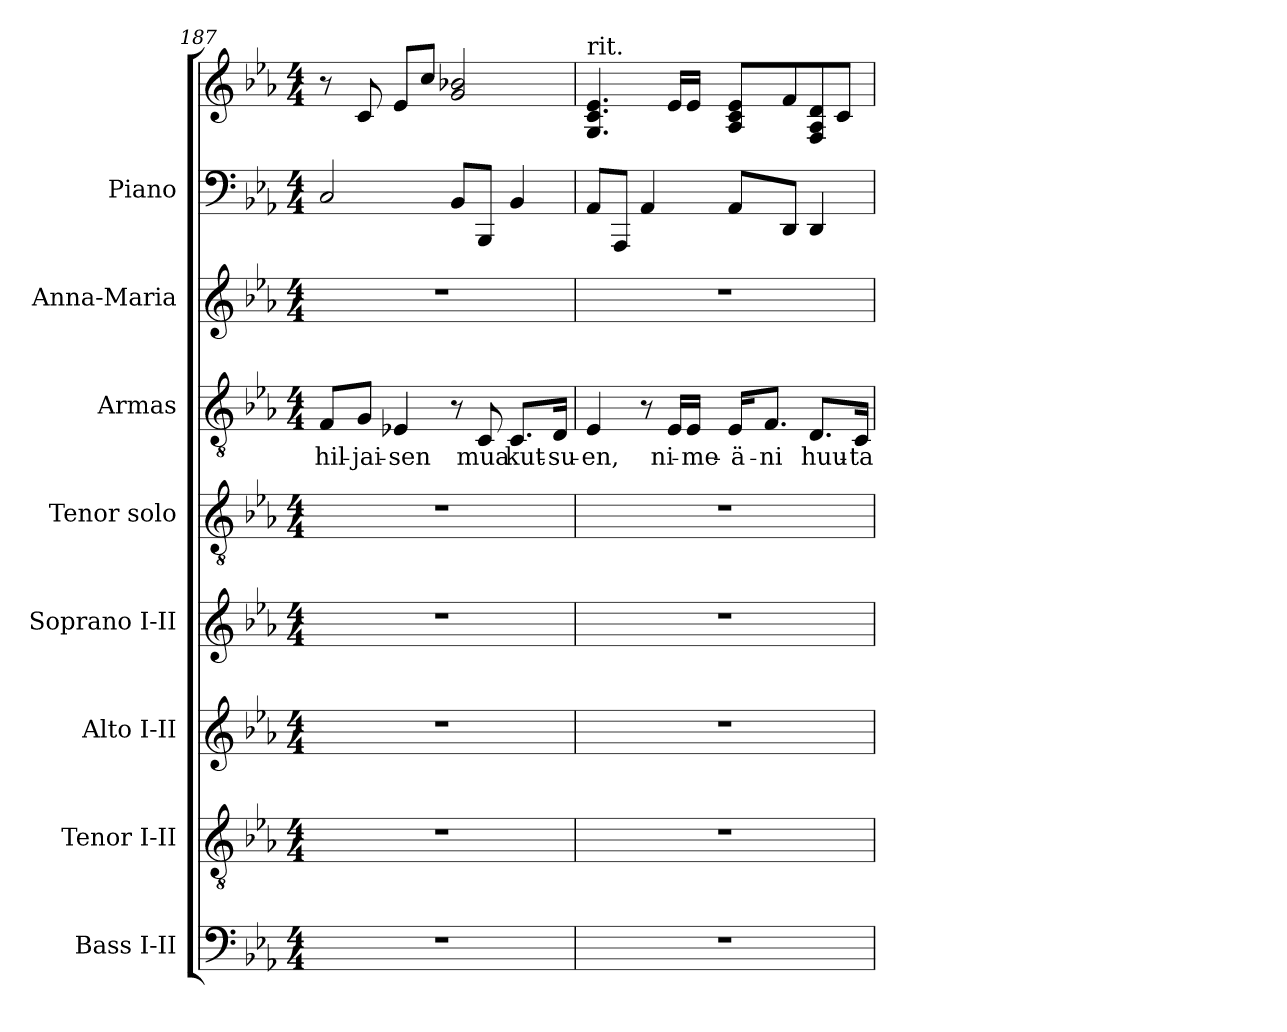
**kern	**kern	**kern	**kern	**kern	**kern	**text	**kern	**kern	**kern
*part8	*part7	*part6	*part5	*part4	*part3	*part3	*part2	*part1	*part1
*staff9	*staff8	*staff7	*staff6	*staff5	*staff4	*staff4	*staff3	*staff2	*staff1
*I"Bass I-II	*I"Tenor I-II	*I"Alto I-II	*I"Soprano I-II	*I"Tenor solo	*I"Armas	*	*I"Anna-Maria	*I"Piano	*
*I'B.	*I'T.	*I'A.	*I'S.	*I'T. Solo	*I'Armas	*	*I'A-M	*I'Pno.	*
*clefF4	*clefGv2	*clefG2	*clefG2	*clefGv2	*clefGv2	*	*clefG2	*clefF4	*clefG2
*	*ITrd7c12	*	*	*ITrd7c12	*ITrd7c12	*	*	*	*
*k[b-e-a-]	*k[b-e-a-]	*k[b-e-a-]	*k[b-e-a-]	*k[b-e-a-]	*k[b-e-a-]	*	*k[b-e-a-]	*k[b-e-a-]	*k[b-e-a-]
*E-:	*E-:	*E-:	*E-:	*E-:	*E-:	*	*E-:	*E-:	*E-:
*M4/4	*M4/4	*M4/4	*M4/4	*M4/4	*M4/4	*	*M4/4	*M4/4	*M4/4
=187	=187	=187	=187	=187	=187	=187	=187	=187	=187
!	!	!	!	!	!	!LO:LY:b:color=#000000	!	!	!
1r	1r	1r	1r	1r	8FFi/L	hil-	1r	2Ci/	8r
!	!	!	!	!	!	!LO:LY:b:color=#000000	!	!	!
.	.	.	.	.	8GGi/J	-jai-	.	.	8ci/
!	!	!	!	!	!	!LO:LY:b:color=#000000	!	!	!
.	.	.	.	.	4EE-Xi/	-sen	.	.	8e-i/L
.	.	.	.	.	.	.	.	.	8cci/J
.	.	.	.	.	8r	.	.	8BB-i/L	2gi/ 2b-Xi
!	!	!	!	!	!	!LO:LY:b:color=#000000	!	!	!
.	.	.	.	.	8CCi/	mua	.	8BBB-i/J	.
!	!	!	!	!	!	!LO:LY:b:color=#000000	!	!	!
.	.	.	.	.	8.CCi/L	kut-	.	4BB-i/	.
!	!	!	!	!	!	!LO:LY:b:color=#000000	!	!	!
.	.	.	.	.	16DDi/Jk	-su-	.	.	.
=188	=188	=188	=188	=188	=188	=188	=188	=188	=188
!	!	!	!	!	!	!	!	!	!LO:TX:t=rit.
!	!	!	!	!	!	!LO:LY:b:color=#000000	!	!	!
1r	1r	1r	1r	1r	4EE-i/	-en,	1r	8AA-i/L	4.Gi/ 4.ci 4.e-i
.	.	.	.	.	.	.	.	8AAA-i/J	.
.	.	.	.	.	8r	.	.	4AA-i/	.
!	!	!	!	!	!	!LO:LY:b:color=#000000	!	!	!
.	.	.	.	.	16EE-i/LL	ni-	.	.	16e-i/LL
!	!	!	!	!	!	!LO:LY:b:color=#000000	!	!	!
.	.	.	.	.	16EE-i/JJ	-me-	.	.	16e-i/JJ
!	!	!	!	!	!	!LO:LY:b:color=#000000	!	!	!
.	.	.	.	.	16EE-i/KL	-ä-	.	8AA-i/L	8A-i/ 8ci 8e-iL
!	!	!	!	!	!	!LO:LY:b:color=#000000	!	!	!
.	.	.	.	.	8.FFi/J	-ni	.	.	.
.	.	.	.	.	.	.	.	8DDi/J	8fi/
!	!	!	!	!	!	!LO:LY:b:color=#000000	!	!	!
.	.	.	.	.	8.DDi/L	huu-	.	4DDi/	8Fi/ 8A-i 8di
.	.	.	.	.	.	.	.	.	8ci/J
!	!	!	!	!	!	!LO:LY:b:color=#000000	!	!	!
.	.	.	.	.	16CCi/Jk	-ta-	.	.	.
=	=	=	=	=	=	=	=	=	=
*-	*-	*-	*-	*-	*-	*-	*-	*-	*-
